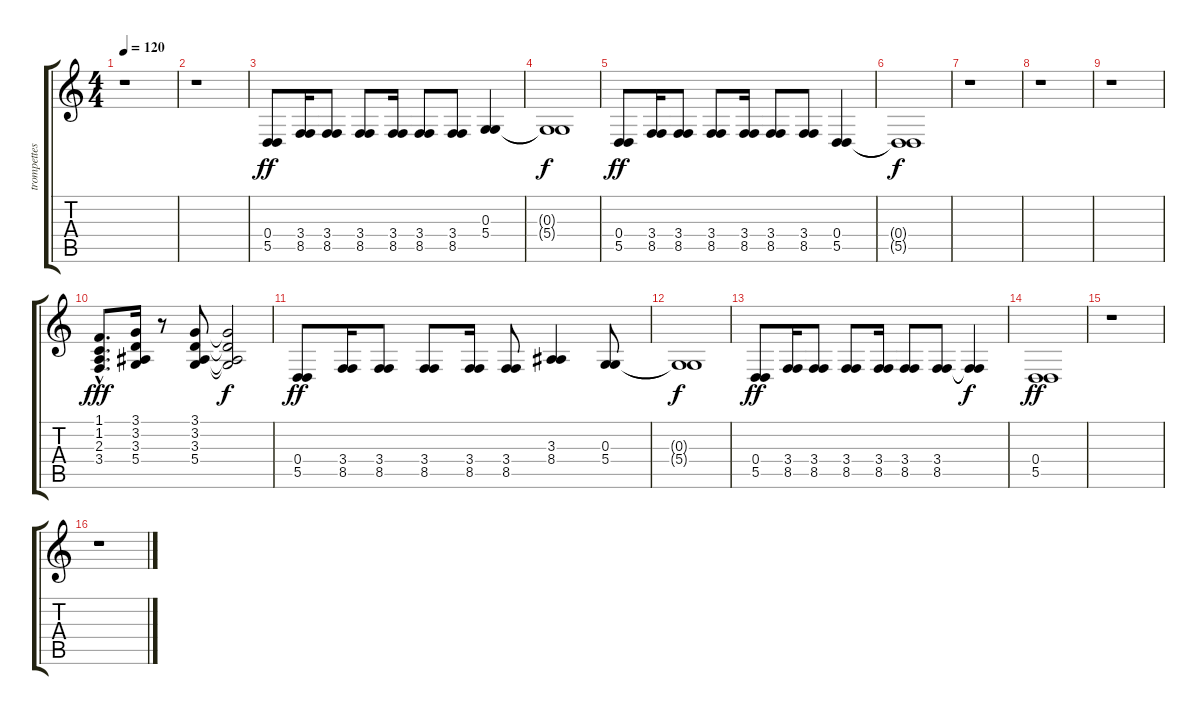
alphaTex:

\track ("trompettes" "trompettes") {instrument trumpet}
\staff {score tabs}
\tuning (E4 B3 G3 D3 A2 E2) {hide}
\ts (4 4)
\tempo 120
\clef g2
\ks c
r.1{dy f} |
r.1 |
(0.4 5.5).8{dy ff} (3.4 8.5).16 (3.4 8.5).8 (3.4 8.5).8 (3.4 8.5).16 (3.4 8.5).8 (3.4 8.5).8 (0.3 5.4).4 |
(0.3{t} 5.4{t}).1{dy f} |
(0.4 5.5).8{dy ff} (3.4 8.5).16 (3.4 8.5).8 (3.4 8.5).8 (3.4 8.5).16 (3.4 8.5).8 (3.4 8.5).8 (0.4 5.5).4 |
(0.4{t} 5.5{t}).1{dy f} |
r.1 |
r.1 |
r.1 |
(1.1{hac} 1.2{hac} 2.3{hac} 3.4{hac}).8{d dy fff} (3.1 3.2 3.3 5.4).16 r.8 (3.1 3.2 3.3 5.4).8 (3.1{t} 3.2{t} 3.3{t} 5.4{t}).2{dy f} |
(0.4 5.5).8{dy ff} (3.4 8.5).16 (3.4 8.5).8 (3.4 8.5).8 (3.4 8.5).16 (3.4 8.5).8 (3.3 8.4).4 (0.3 5.4).8 |
(0.3{t} 5.4{t}).1{dy f} |
(0.4 5.5).8{dy ff} (3.4 8.5).16 (3.4 8.5).8 (3.4 8.5).8 (3.4 8.5).16 (3.4 8.5).8 (3.4 8.5).8 (3.4{t} 8.5{t}).4{dy f} |
(0.4 5.5).1{dy ff} |
r.1 |
r.1
